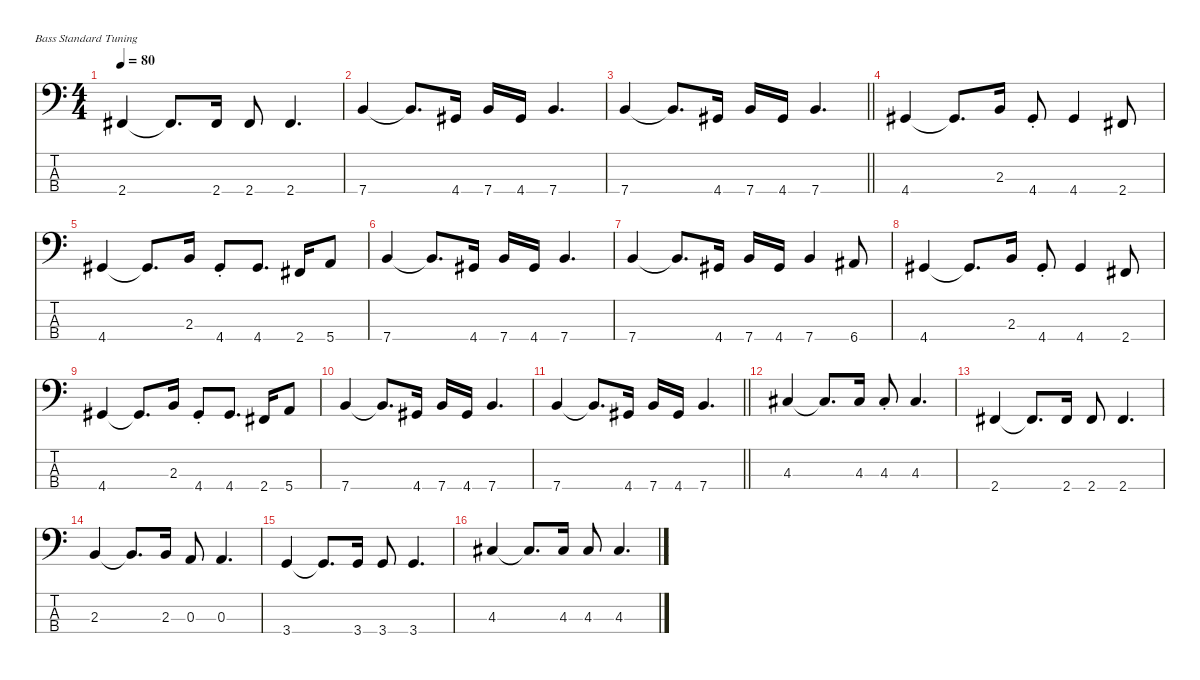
\defaultSystemsLayout 4
\hideDynamics
\bracketExtendMode nobrackets
\singleTrackTrackNamePolicy hidden
\multiTrackTrackNamePolicy hidden
\firstSystemTrackNameMode fullname
\firstSystemTrackNameOrientation horizontal
\otherSystemsTrackNameOrientation horizontal
\track ("Bass" "el.bs.") {defaultSystemsLayout 8 instrument electricbassfinger}
\staff {score tabs}
\tuning (G2 D2 A1 E1)
\ts (4 4)
\tempo 80
\clef f4
\ks c
2.4{acc #}.4{dy f beam Up} 2.4{t acc #}.8{d beam Up} 2.4{acc #}.16{beam Up} 2.4{acc #}.8{beam Up} 2.4{acc #}.4{d beam Up} |
7.4.4{beam Up} 7.4{t}.8{d beam Up} 4.4{acc #}.16{beam Up} 7.4.16{beam Up} 4.4{acc #}.16{beam Up} 7.4.4{d beam Up} |
\barLineRight lightlight
7.4.4{beam Up} 7.4{t}.8{d beam Up} 4.4{acc #}.16{beam Up} 7.4.16{beam Up} 4.4{acc #}.16{beam Up} 7.4.4{d beam Up} |
4.4{acc #}.4{beam Up} 4.4{t acc #}.8{d beam Up} 2.3.16{beam Up} 4.4{st acc #}.8{beam Up} 4.4{acc #}.4{beam Up} 2.4{acc #}.8{beam Up} |
4.4{acc #}.4{beam Up} 4.4{t acc #}.8{d beam Up} 2.3.16{beam Up} 4.4{st acc #}.8{beam Up} 4.4{acc #}.8{d beam Up} 2.4{acc #}.16{beam Up} 5.4.8{beam Up} |
7.4.4{beam Up} 7.4{t}.8{d beam Up} 4.4{acc #}.16{beam Up} 7.4.16{beam Up} 4.4{acc #}.16{beam Up} 7.4.4{d beam Up} |
7.4.4{beam Up} 7.4{t}.8{d beam Up} 4.4{acc #}.16{beam Up} 7.4.16{beam Up} 4.4{acc #}.16{beam Up} 7.4.4{beam Up} 6.4{acc #}.8{beam Up} |
4.4{acc #}.4{beam Up} 4.4{t acc #}.8{d beam Up} 2.3.16{beam Up} 4.4{st acc #}.8{beam Up} 4.4{acc #}.4{beam Up} 2.4{acc #}.8{beam Up} |
4.4{acc #}.4{beam Up} 4.4{t acc #}.8{d beam Up} 2.3.16{beam Up} 4.4{st acc #}.8{beam Up} 4.4{acc #}.8{d beam Up} 2.4{acc #}.16{beam Up} 5.4.8{beam Up} |
7.4.4{beam Up} 7.4{t}.8{d beam Up} 4.4{acc #}.16{beam Up} 7.4.16{beam Up} 4.4{acc #}.16{beam Up} 7.4.4{d beam Up} |
\barLineRight lightlight
7.4.4{beam Up} 7.4{t}.8{d beam Up} 4.4{acc #}.16{beam Up} 7.4.16{beam Up} 4.4{acc #}.16{beam Up} 7.4.4{d beam Up} |
4.3{acc #}.4{beam Up} 4.3{t acc #}.8{d beam Up} 4.3{acc #}.16{beam Up} 4.3{st acc #}.8{beam Up} 4.3{acc #}.4{d beam Up} |
2.4{acc #}.4{beam Up} 2.4{t acc #}.8{d beam Up} 2.4{acc #}.16{beam Up} 2.4{acc #}.8{beam Up} 2.4{acc #}.4{d beam Up} |
2.3.4{beam Up} 2.3{t}.8{d beam Up} 2.3.16{beam Up} 0.3.8{beam Up} 0.3.4{d beam Up} |
3.4.4{beam Up} 3.4{t}.8{d beam Up} 3.4.16{beam Up} 3.4.8{beam Up} 3.4.4{d beam Up} |
4.3{acc #}.4{beam Up} 4.3{t acc #}.8{d beam Up} 4.3{acc #}.16{beam Up} 4.3{acc #}.8{beam Up} 4.3{acc #}.4{d beam Up}
